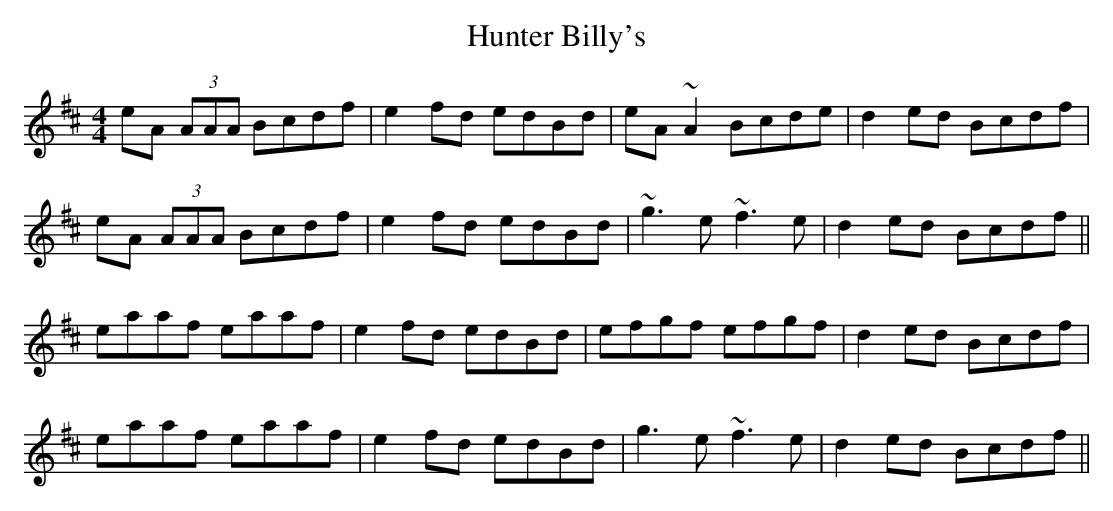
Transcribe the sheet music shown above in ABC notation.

X:1
T: Hunter Billy's
M: 4/4
L: 1/8
K: Amix
eA (3AAA Bcdf|e2 fd edBd|eA ~A2 Bcde|d2 ed Bcdf|
eA (3AAA Bcdf|e2 fd edBd|~g3 e ~f3 e|d2 ed Bcdf||
eaaf eaaf|e2 fd edBd|efgf efgf|d2 ed Bcdf|
eaaf eaaf|e2 fd edBd|g3 e ~f3 e|d2 ed Bcdf||
